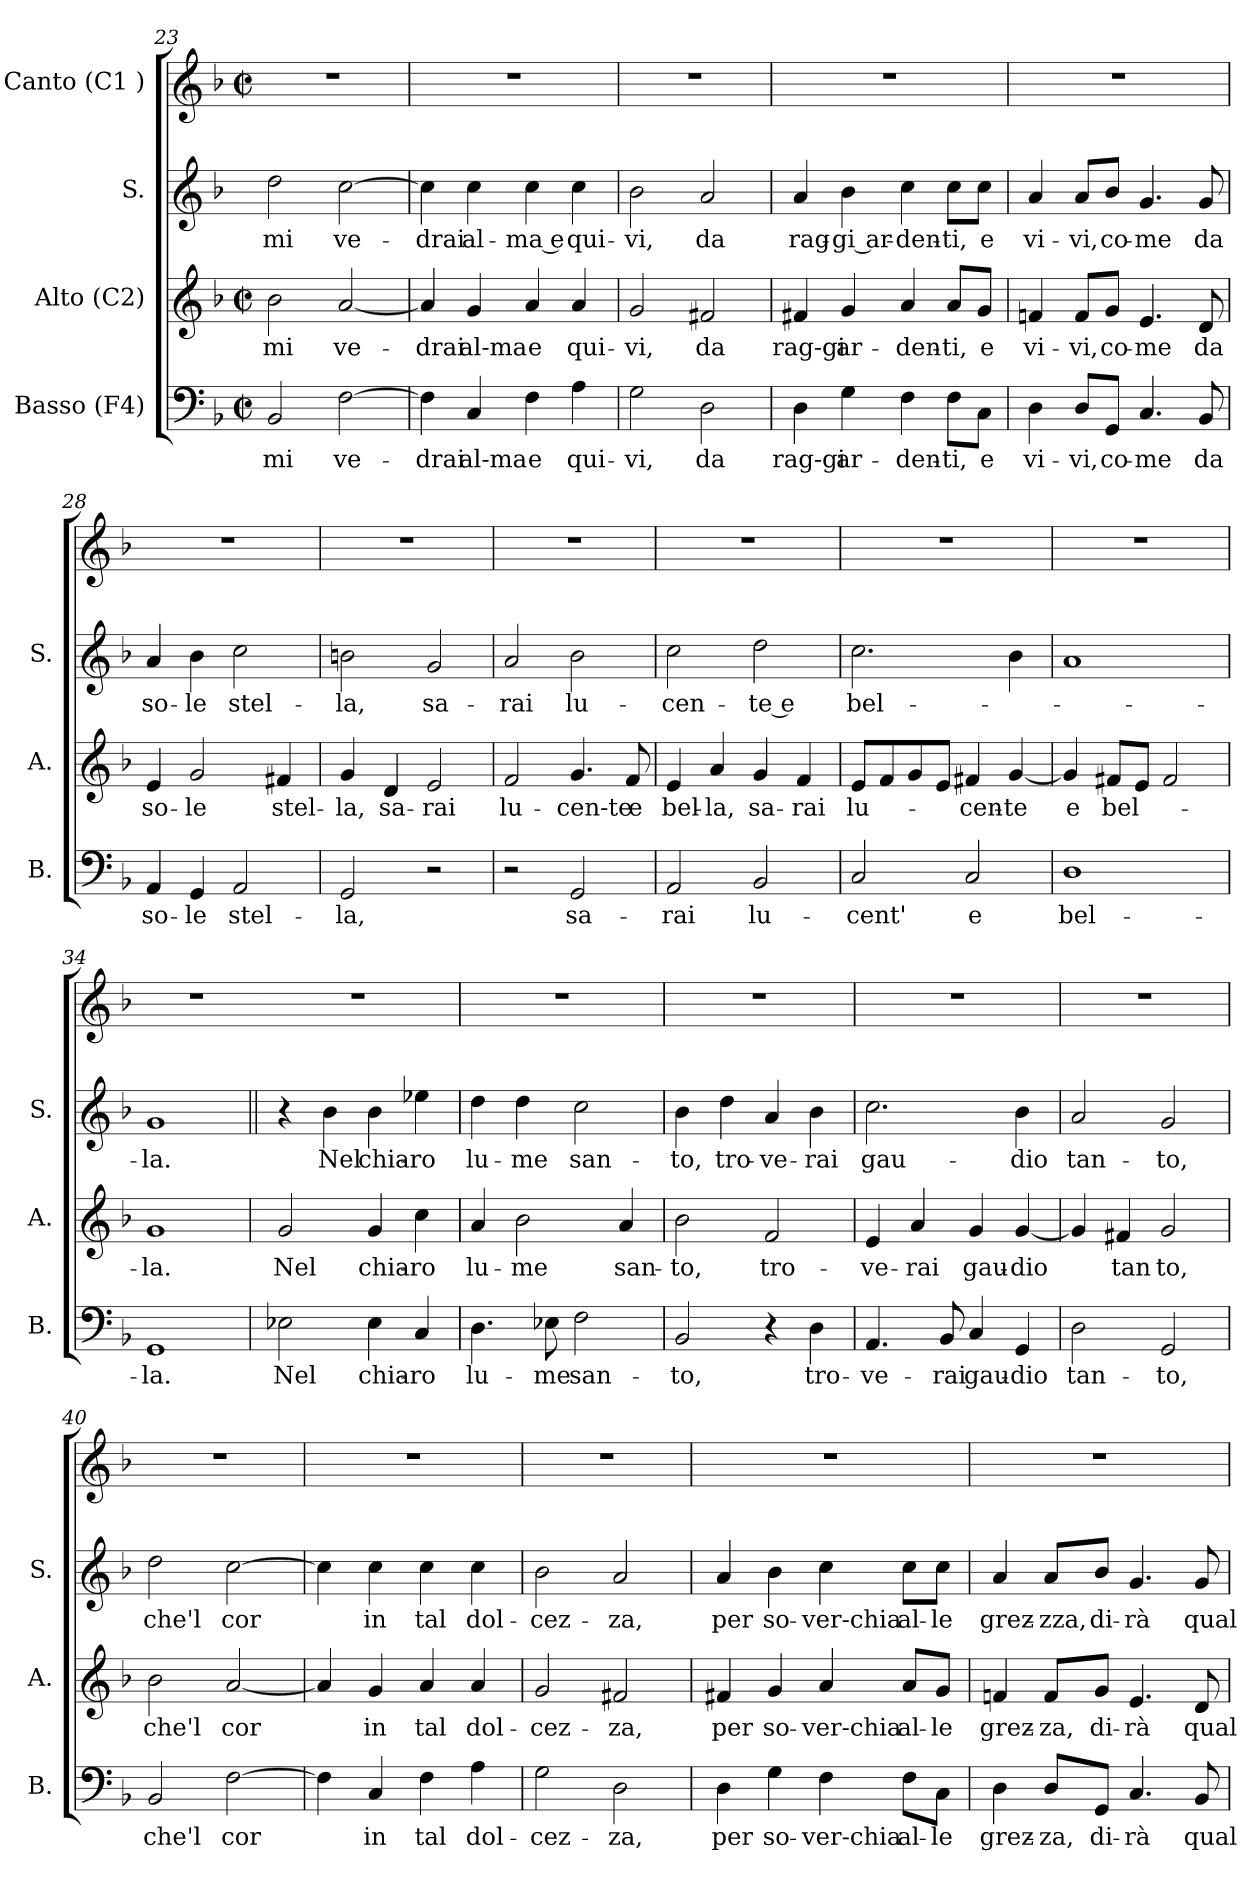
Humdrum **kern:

**kern	**text	**kern	**text	**kern	**text	**kern
*part4	*part4	*part3	*part3	*part2	*part2	*part1
*staff4	*staff4	*staff3	*staff3	*staff2	*staff2	*staff1
*I"Basso (F4)	*	*I"Alto (C2)	*	*I"S.	*	*I"Canto (C1 )
*I'B.	*	*I'A.	*	*I'S.	*	*
*clefF4	*	*clefG2	*	*clefG2	*	*clefG2
*k[b-]	*	*k[b-]	*	*k[b-]	*	*k[b-]
*F:	*	*F:	*	*F:	*	*F:
*M2/2	*	*M2/2	*	*	*	*M2/2
*met(c|)	*	*met(c|)	*	*	*	*met(c|)
=23	=23	=23	=23	=23	=23	=23
!	!LO:LY:b:cj	!	!LO:LY:b:cj	!	!LO:LY:b:cj	!
2BB-/	mi	2b-\	mi	2dd\	mi	1r
!	!LO:LY:b:cj	!	!LO:LY:b:cj	!	!LO:LY:b:cj	!
[>2F\	ve-	[<2a/	ve-	[>2cc\	ve-	.
=24	=24	=24	=24	=24	=24	=24
!	!LO:LY:b	!	!LO:LY:b	!	!LO:LY:b	!
4F\]	-drai	4a/]	-drai	4cc\]	-drai	1r
!	!LO:LY:b	!	!LO:LY:b	!	!LO:LY:b	!
4C/	al-ma	4g/	al-ma	4cc\	al-	.
!	!LO:LY:b	!	!LO:LY:b	!	!LO:LY:b:rj	!
4F\	e	4a/	e	4cc\	-ma e	.
!	!LO:LY:b:cj	!	!LO:LY:b:cj	!	!LO:LY:b:cj	!
4A\	qui-	4a/	qui-	4cc\	qui-	.
=25	=25	=25	=25	=25	=25	=25
!	!LO:LY:b:cj	!	!LO:LY:b:cj	!	!LO:LY:b:cj	!
2G\	-vi,	2g/	-vi,	2b-\	-vi,	1r
!	!LO:LY:b:cj	!	!LO:LY:b:cj	!	!LO:LY:b:cj	!
2D\	da	2f#X/	da	2a/	da	.
!!LO:PB:g=z
=26	=26	=26	=26	=26	=26	=26
!	!LO:LY:b:cj	!	!LO:LY:b:cj	!	!LO:LY:b:cj	!
4D\	rag-gi	4f#X/	rag-gi	4a/	rag-	1r
!	!LO:LY:b	!	!LO:LY:b	!	!LO:LY:b:rj	!
4G\	ar-	4g/	ar-	4b-\	-gi ar-	.
!	!LO:LY:b:cj	!	!LO:LY:b:cj	!	!LO:LY:b:rj	!
4F\	-den-	4a/	-den-	4cc\	-den-	.
!	!LO:LY:b:cj	!	!LO:LY:b:cj	!	!LO:LY:b:cj	!
8F\L	-ti,	8a/L	-ti,	8cc\L	-ti,	.
!	!LO:LY:b:cj	!	!LO:LY:b:cj	!	!LO:LY:b:cj	!
8C\J	e	8g/J	e	8cc\J	e	.
=27	=27	=27	=27	=27	=27	=27
!	!LO:LY:b:cj	!	!LO:LY:b:cj	!	!LO:LY:b:cj	!
4D\	vi-	4fn/	vi-	4a/	vi-	1r
!	!LO:LY:b:cj	!	!LO:LY:b:cj	!	!LO:LY:b:cj	!
8D/L	-vi,	8f/L	-vi,	8a/L	-vi,	.
!	!LO:LY:b	!	!LO:LY:b	!	!LO:LY:b	!
8GG/J	co-	8g/J	co-	8b-/J	co-	.
!	!LO:LY:b:rj	!	!LO:LY:b:rj	!	!LO:LY:b:rj	!
4.C/	-me	4.e/	-me	4.g/	-me	.
!	!LO:LY:b:cj	!	!LO:LY:b:cj	!	!LO:LY:b:cj	!
8BB-/	da	8d/	da	8g/	da	.
=28	=28	=28	=28	=28	=28	=28
!	!LO:LY:b:cj	!	!LO:LY:b:cj	!	!LO:LY:b:cj	!
4AA/	so-	4e/	so-	4a/	so-	1r
!	!LO:LY:b:cj	!	!LO:LY:b:cj	!	!LO:LY:b:cj	!
4GG/	-le	2g/	-le	4b-\	-le	.
!	!LO:LY:b:cj	!	!	!	!LO:LY:b:cj	!
2AA/	stel-	.	.	2cc\	stel-	.
!	!	!	!LO:LY:b:cj	!	!	!
.	.	4f#X/	stel-	.	.	.
=29	=29	=29	=29	=29	=29	=29
!	!LO:LY:b:cj	!	!LO:LY:b:cj	!	!LO:LY:b:cj	!
2GG/	-la,	4g/	-la,	2bn\	-la,	1r
!	!	!	!LO:LY:b	!	!	!
.	.	4d/	sa-	.	.	.
!	!	!	!LO:LY:b:rj	!	!LO:LY:b:cj	!
2r	.	2e/	-rai	2g/	sa-	.
=30	=30	=30	=30	=30	=30	=30
!	!	!	!LO:LY:b:cj	!	!LO:LY:b:cj	!
2r	.	2f/	lu-	2a/	-rai	1r
!	!LO:LY:b:cj	!	!LO:LY:b:cj	!	!LO:LY:b:cj	!
2GG/	sa-	4.g/	-cen-te	2b-\	lu-	.
!	!	!	!LO:LY:b	!	!	!
.	.	8f/	e	.	.	.
=31	=31	=31	=31	=31	=31	=31
!	!LO:LY:b:cj	!	!LO:LY:b:cj	!	!LO:LY:b:cj	!
2AA/	-rai	4e/	bel-	2cc\	-cen-	1r
!	!	!	!LO:LY:b:cj	!	!	!
.	.	4a/	-la,	.	.	.
!	!LO:LY:b:cj	!	!LO:LY:b:cj	!	!LO:LY:b:rj	!
2BB-/	lu-	4g/	sa-	2dd\	-te e	.
!	!	!	!LO:LY:b:cj	!	!	!
.	.	4f/	-rai	.	.	.
!!LO:LB:g=z
=32	=32	=32	=32	=32	=32	=32
!	!LO:LY:b:cj	!	!LO:LY:b:cj	!	!LO:LY:b	!
2C/	-cent'	8e/L	lu-	2.cc\	bel-	1r
.	.	8f/	.	.	.	.
.	.	8g/	.	.	.	.
.	.	8e/J	.	.	.	.
!	!LO:LY:b:cj	!	!LO:LY:b:cj	!	!	!
2C/	e	4f#X/	-cen-	.	.	.
!	!	!	!LO:LY:b:cj	!	!	!
.	.	[<4g/	-te	4b-\	.	.
=33	=33	=33	=33	=33	=33	=33
!	!LO:LY:b:cj	!	!LO:LY:b:rj	!	!	!
1D	bel-	4g/]	e	1a	.	1r
!	!	!	!LO:LY:b	!	!	!
.	.	8f#X/L	bel-	.	.	.
.	.	8e/J	.	.	.	.
.	.	2f#/	.	.	.	.
=34	=34	=34	=34	=34	=34	=34
!	!LO:LY:b:cj	!	!LO:LY:b:cj	!	!LO:LY:b:cj	!
1GG	-la.	1g	-la.	1g	-la.	1r
=35	=35	=35	=35	=35||	=35	=35
!	!LO:LY:b:cj	!	!LO:LY:b:cj	!	!	!
2E-X\	Nel	2g/	Nel	4r	.	1r
!	!	!	!	!	!LO:LY:b:cj	!
.	.	.	.	4b-\	Nel	.
!	!LO:LY:b:cj	!	!LO:LY:b:cj	!	!LO:LY:b:cj	!
4E-\	chia-	4g/	chia-	4b-\	chia-	.
!	!LO:LY:b:rj	!	!LO:LY:b:rj	!	!LO:LY:b:rj	!
4C/	-ro	4cc\	-ro	4ee-X\	-ro	.
=36	=36	=36	=36	=36	=36	=36
!	!LO:LY:b:cj	!	!LO:LY:b	!	!LO:LY:b	!
4.D\	lu-	4a/	lu-	4dd\	lu-	1r
!	!	!	!LO:LY:b:rj	!	!LO:LY:b:rj	!
.	.	2b-\	-me	4dd\	-me	.
!	!LO:LY:b:cj	!	!	!	!	!
8E-X\	-me	.	.	.	.	.
!	!LO:LY:b:cj	!	!	!	!LO:LY:b:cj	!
2F\	san-	.	.	2cc\	san-	.
!	!	!	!LO:LY:b:cj	!	!	!
.	.	4a/	san-	.	.	.
=37	=37	=37	=37	=37	=37	=37
!	!LO:LY:b:cj	!	!LO:LY:b:cj	!	!LO:LY:b:cj	!
2BB-/	-to,	2b-\	-to,	4b-\	-to,	1r
!	!	!	!	!	!LO:LY:b	!
.	.	.	.	4dd\	tro-	.
!	!	!	!LO:LY:b:cj	!	!LO:LY:b:cj	!
4r	.	2f/	tro-	4a/	-ve-	.
!	!LO:LY:b:cj	!	!	!	!LO:LY:b:rj	!
4D\	tro-	.	.	4b-\	-rai	.
!!LO:LB:g=z
=38	=38	=38	=38	=38	=38	=38
!	!LO:LY:b:cj	!	!LO:LY:b	!	!LO:LY:b:cj	!
4.AA/	-ve-	4e/	-ve-	2.cc\	gau-	1r
!	!	!	!LO:LY:b:rj	!	!	!
.	.	4a/	-rai	.	.	.
!	!LO:LY:b:cj	!	!	!	!	!
8BB-/	-rai	.	.	.	.	.
!	!LO:LY:b	!	!LO:LY:b:cj	!	!	!
4C/	gau-	4g/	gau-	.	.	.
!	!LO:LY:b:rj	!	!LO:LY:b	!	!LO:LY:b:cj	!
4GG/	-dio	[<4g/	-dio	4b-\	-dio	.
=39	=39	=39	=39	=39	=39	=39
!	!LO:LY:b:cj	!	!	!	!LO:LY:b:cj	!
2D\	tan-	4g/]	.	2a/	tan-	1r
!	!	!	!LO:LY:b:cj	!	!	!
.	.	4f#X/	tan	.	.	.
!	!LO:LY:b:cj	!	!LO:LY:b:cj	!	!LO:LY:b:cj	!
2GG/	-to,	2g/	to,	2g/	-to,	.
=40	=40	=40	=40	=40	=40	=40
!	!LO:LY:b:cj	!	!LO:LY:b:cj	!	!LO:LY:b:cj	!
2BB-/	che'l	2b-\	che'l	2dd\	che'l	1r
!	!LO:LY:b	!	!LO:LY:b	!	!LO:LY:b	!
[>2F\	cor	[<2a/	cor	[>2cc\	cor	.
=41	=41	=41	=41	=41	=41	=41
4F\]	.	4a/]	.	4cc\]	.	1r
!	!LO:LY:b:cj	!	!LO:LY:b:cj	!	!LO:LY:b:cj	!
4C/	in	4g/	in	4cc\	in	.
!	!LO:LY:b:cj	!	!LO:LY:b:cj	!	!LO:LY:b:cj	!
4F\	tal	4a/	tal	4cc\	tal	.
!	!LO:LY:b:cj	!	!LO:LY:b:cj	!	!LO:LY:b:cj	!
4A\	dol-	4a/	dol-	4cc\	dol-	.
=42	=42	=42	=42	=42	=42	=42
!	!LO:LY:b:cj	!	!LO:LY:b:cj	!	!LO:LY:b:cj	!
2G\	-cez-	2g/	-cez-	2b-\	-cez-	1r
!	!LO:LY:b:cj	!	!LO:LY:b:cj	!	!LO:LY:b:cj	!
2D\	-za,	2f#X/	-za,	2a/	-za,	.
=43	=43	=43	=43	=43	=43	=43
!	!LO:LY:b:cj	!	!LO:LY:b:cj	!	!LO:LY:b:cj	!
4D\	per	4f#X/	per	4a/	per	1r
!	!LO:LY:b	!	!LO:LY:b	!	!LO:LY:b	!
4G\	so-	4g/	so-	4b-\	so-	.
!	!LO:LY:b:cj	!	!LO:LY:b:cj	!	!LO:LY:b:cj	!
4F\	-ver-chia	4a/	-ver-chia	4cc\	-ver-chia	.
!	!LO:LY:b	!	!LO:LY:b	!	!LO:LY:b	!
8F\L	al-	8a/L	al-	8cc\L	al-	.
!	!LO:LY:b:rj	!	!LO:LY:b:rj	!	!LO:LY:b:rj	!
8C\J	-le	8g/J	-le	8cc\J	-le	.
!!LO:LB:g=z
=44	=44	=44	=44	=44	=44	=44
!	!LO:LY:b:cj	!	!LO:LY:b:cj	!	!LO:LY:b:cj	!
4D\	grez-	4fn/	grez-	4a/	grez-	1r
!	!LO:LY:b:cj	!	!LO:LY:b:cj	!	!LO:LY:b:cj	!
8D/L	-za,	8f/L	-za,	8a/L	-zza,	.
!	!LO:LY:b	!	!LO:LY:b	!	!LO:LY:b	!
8GG/J	di-	8g/J	di-	8b-/J	di-	.
!	!LO:LY:b:rj	!	!LO:LY:b:rj	!	!LO:LY:b:rj	!
4.C/	-rà	4.e/	-rà	4.g/	-rà	.
!	!LO:LY:b:cj	!	!LO:LY:b:cj	!	!LO:LY:b:cj	!
8BB-/	qual	8d/	qual	8g/	qual	.
=	=	=	=	=	=	=
*-	*-	*-	*-	*-	*-	*-
